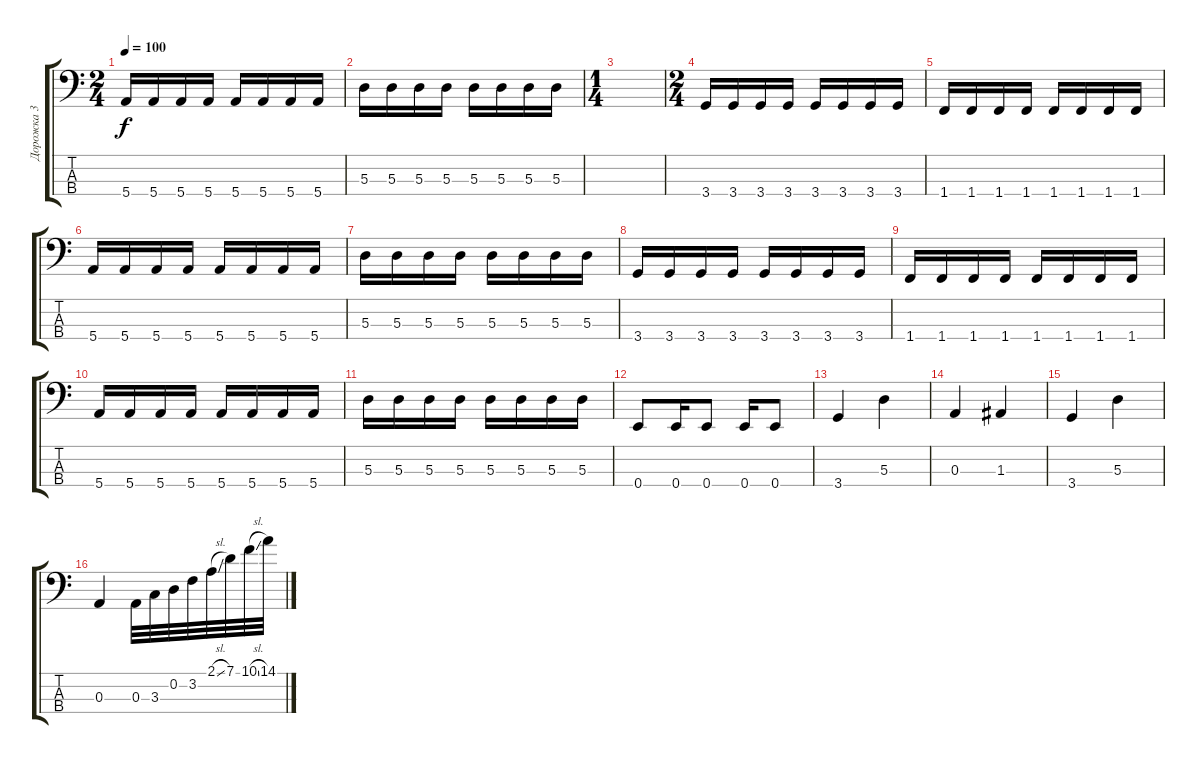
\track ("Дорожка 3" "Дорожка 3") {instrument electricbassfinger}
\staff {score tabs}
\tuning (G2 D2 A1 E1) {hide}
\ts (2 4)
\tempo 100
\clef f4
\ks c
5.4.16{dy f} 5.4.16 5.4.16 5.4.16 5.4.16 5.4.16 5.4.16 5.4.16 |
5.3.16 5.3.16 5.3.16 5.3.16 5.3.16 5.3.16 5.3.16 5.3.16 |
\ts (1 4)
|
\ts (2 4)
3.4.16 3.4.16 3.4.16 3.4.16 3.4.16 3.4.16 3.4.16 3.4.16 |
1.4.16 1.4.16 1.4.16 1.4.16 1.4.16 1.4.16 1.4.16 1.4.16 |
5.4.16 5.4.16 5.4.16 5.4.16 5.4.16 5.4.16 5.4.16 5.4.16 |
5.3.16 5.3.16 5.3.16 5.3.16 5.3.16 5.3.16 5.3.16 5.3.16 |
3.4.16 3.4.16 3.4.16 3.4.16 3.4.16 3.4.16 3.4.16 3.4.16 |
1.4.16 1.4.16 1.4.16 1.4.16 1.4.16 1.4.16 1.4.16 1.4.16 |
5.4.16 5.4.16 5.4.16 5.4.16 5.4.16 5.4.16 5.4.16 5.4.16 |
5.3.16 5.3.16 5.3.16 5.3.16 5.3.16 5.3.16 5.3.16 5.3.16 |
0.4.8 0.4.16 0.4.8 0.4.16 0.4.8 |
3.4.4 5.3.4 |
0.3.4 1.3.4 |
3.4.4 5.3.4 |
0.3.4 0.3.32 3.3.32 0.2.32 3.2.32 2.1{sl}.32 7.1.32 10.1{sl}.32 14.1.32
